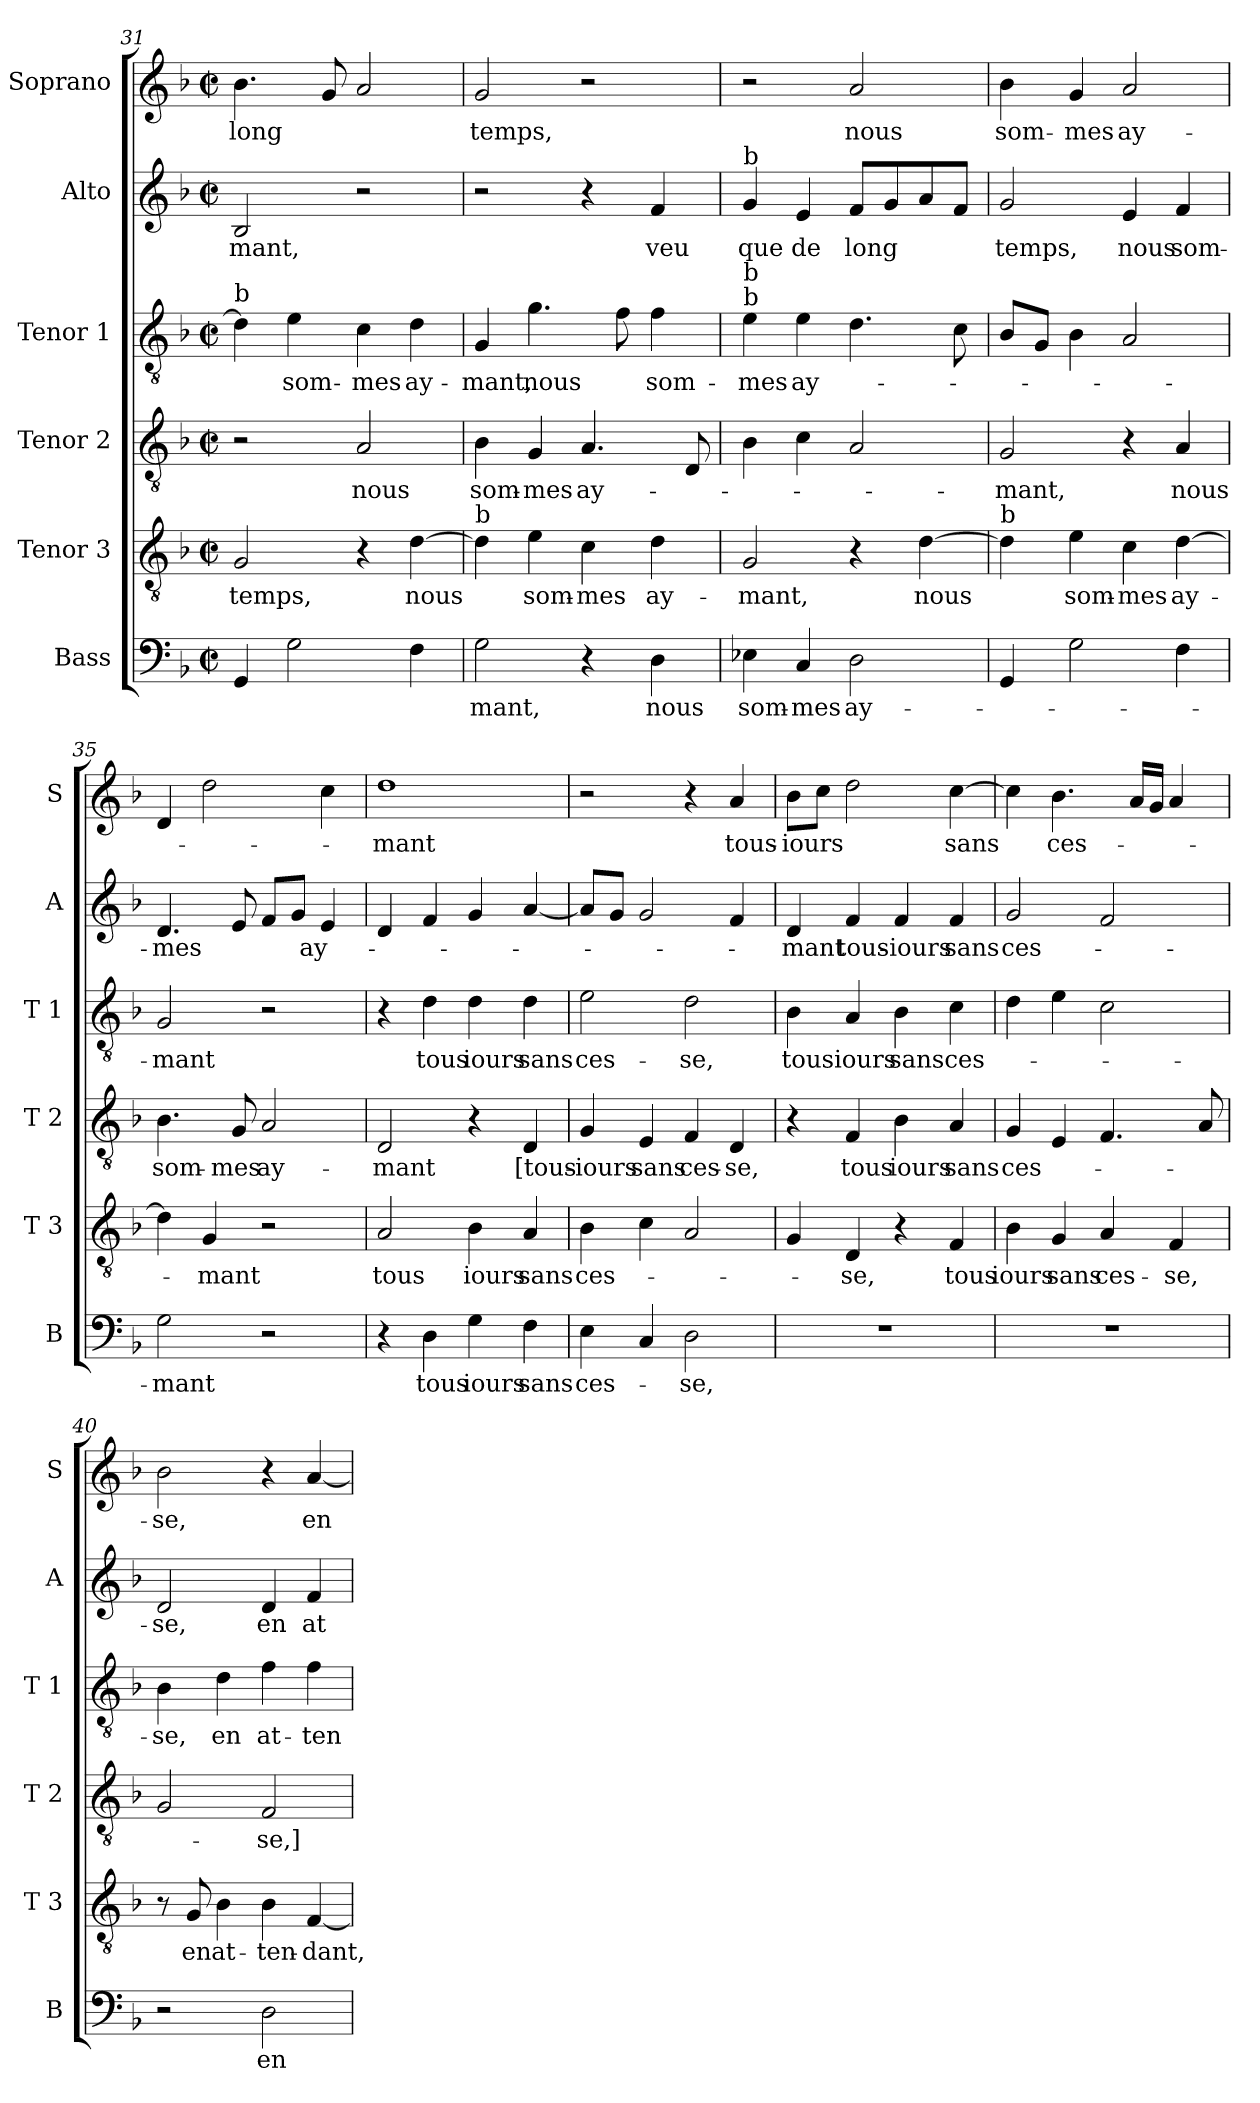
**kern	**text	**kern	**text	**kern	**text	**kern	**text	**kern	**text	**kern	**text
*part6	*part6	*part5	*part5	*part4	*part4	*part3	*part3	*part2	*part2	*part1	*part1
*staff6	*staff6	*staff5	*staff5	*staff4	*staff4	*staff3	*staff3	*staff2	*staff2	*staff1	*staff1
*I"Bass	*	*I"Tenor 3	*	*I"Tenor 2	*	*I"Tenor 1	*	*I"Alto	*	*I"Soprano	*
*I'B	*	*I'T 3	*	*I'T 2	*	*I'T 1	*	*I'A	*	*I'S	*
*clefF4	*	*clefGv2	*	*clefGv2	*	*clefGv2	*	*clefG2	*	*clefG2	*
*k[b-]	*	*k[b-]	*	*k[b-]	*	*k[b-]	*	*k[b-]	*	*k[b-]	*
*F:	*	*F:	*	*F:	*	*F:	*	*F:	*	*F:	*
*M2/2	*	*M2/2	*	*M2/2	*	*M2/2	*	*M2/2	*	*M2/2	*
*met(c|)	*	*met(c|)	*	*met(c|)	*	*met(c|)	*	*met(c|)	*	*met(c|)	*
=31	=31	=31	=31	=31	=31	=31	=31	=31	=31	=31	=31
!	!	!	!	!	!	!LO:TX:a:t=b	!	!	!	!	!
4GG/	.	2G/	temps,	2r	.	4d\]	.	2B-/	-mant,	4.b-\	long
2G\	.	.	.	.	.	4e\	som-	.	.	.	.
.	.	.	.	.	.	.	.	.	.	8g/	.
.	.	4r	.	2A/	nous	4c\	-mes	2r	.	2a/	.
4F\	.	[4d\	nous	.	.	4d\	ay-	.	.	.	.
=32	=32	=32	=32	=32	=32	=32	=32	=32	=32	=32	=32
!	!	!LO:TX:a:t=b	!	!	!	!	!	!	!	!	!
2G\	-mant,	4d\]	.	4B-\	som-	4G/	-mant,	2r	.	2g/	temps,
.	.	4e\	som-	4G/	-mes	4.g\	nous	.	.	.	.
4r	.	4c\	-mes	4.A/	ay-	.	.	4r	.	2r	.
.	.	.	.	.	.	8f\	.	.	.	.	.
4D\	nous	4d\	ay-	.	.	4f\	som-	4f/	veu	.	.
.	.	.	.	8D/	.	.	.	.	.	.	.
=33	=33	=33	=33	=33	=33	=33	=33	=33	=33	=33	=33
!	!	!	!	!	!	!	!	!LO:TX:a:t=b	!	!	!
!	!	!	!	!	!	!LO:TX:a:t=b	!	!	!	!	!
!	!	!	!	!	!	!LO:TX:a:t=b	!	!	!	!	!
4E-X\	som-	2G/	-mant,	4B-\	.	4e\	-mes	4g/	que	2r	.
4C/	-mes	.	.	4c\	.	4e\	ay-	4e/	de	.	.
2D\	ay-	4r	.	2A/	.	4.d\	.	8f/L	long	2a/	nous
.	.	.	.	.	.	.	.	8g/	.	.	.
.	.	[4d\	nous	.	.	.	.	8a/	.	.	.
.	.	.	.	.	.	8c\	.	8f/J	.	.	.
=34	=34	=34	=34	=34	=34	=34	=34	=34	=34	=34	=34
!	!	!LO:TX:a:t=b	!	!	!	!	!	!	!	!	!
4GG/	.	4d\]	.	2G/	-mant,	8B-/L	.	2g/	temps,	4b-\	som-
.	.	.	.	.	.	8G/J	.	.	.	.	.
2G\	.	4e\	som-	.	.	4B-\	.	.	.	4g/	-mes
.	.	4c\	-mes	4r	.	2A/	.	4e/	nous	2a/	ay-
4F\	.	[4d\	ay-	4A/	nous	.	.	4f/	som-	.	.
=35	=35	=35	=35	=35	=35	=35	=35	=35	=35	=35	=35
2G\	-mant	4d\]	.	4.B-\	som-	2G/	-mant	4.d/	-mes	4d/	.
.	.	4G/	-mant	.	.	.	.	.	.	2dd\	.
.	.	.	.	8G/	-mes	.	.	8e/	.	.	.
2r	.	2r	.	2A/	ay-	2r	.	8f/L	.	.	.
.	.	.	.	.	.	.	.	8g/J	.	.	.
.	.	.	.	.	.	.	.	4e/	ay-	4cc\	.
!!LO:PB:g=z
=36	=36	=36	=36	=36	=36	=36	=36	=36	=36	=36	=36
4r	.	2A/	tous	2D/	-mant	4r	.	4d/	.	1dd	-mant
4D\	tous	.	.	.	.	4d\	tous	4f/	.	.	.
4G\	iours	4B-\	iours	4r	.	4d\	iours	4g/	.	.	.
4F\	sans	4A/	sans	4D/	[tous-	4d\	sans	[4a/	.	.	.
=37	=37	=37	=37	=37	=37	=37	=37	=37	=37	=37	=37
4E\	ces-	4B-\	ces-	4G/	-iours	2e\	ces-	8a/L]	.	2r	.
.	.	.	.	.	.	.	.	8g/J	.	.	.
4C/	.	4c\	.	4E/	sans	.	.	2g/	.	.	.
2D\	-se,	2A/	.	4F/	ces-	2d\	-se,	.	.	4r	.
.	.	.	.	4D/	-se,	.	.	4f/	.	4a/	tous-
=38	=38	=38	=38	=38	=38	=38	=38	=38	=38	=38	=38
1r	.	4G/	.	4r	.	4B-\	tous	4d/	-mant	8b-\L	-iours
.	.	.	.	.	.	.	.	.	.	8cc\J	.
.	.	4D/	-se,	4F/	tous	4A/	iours	4f/	tous-	2dd\	.
.	.	4r	.	4B-\	iours	4B-\	sans	4f/	-iours	.	.
.	.	4F/	tous	4A/	sans	4c\	ces-	4f/	sans	[4cc\	sans
=39	=39	=39	=39	=39	=39	=39	=39	=39	=39	=39	=39
1r	.	4B-\	iours	4G/	ces-	4d\	.	2g/	ces-	4cc\]	.
.	.	4G/	sans	4E/	.	4e\	.	.	.	4.b-\	ces-
.	.	4A/	ces-	4.F/	.	2c\	.	2f/	.	.	.
.	.	.	.	.	.	.	.	.	.	16a/LL	.
.	.	.	.	.	.	.	.	.	.	16g/JJ	.
.	.	4F/	-se,	.	.	.	.	.	.	4a/	.
.	.	.	.	8A/	.	.	.	.	.	.	.
=40	=40	=40	=40	=40	=40	=40	=40	=40	=40	=40	=40
2r	.	8r	.	2G/	.	4B-\	-se,	2d/	-se,	2b-\	-se,
.	.	8G/	en	.	.	.	.	.	.	.	.
.	.	4B-\	at-	.	.	4d\	en	.	.	.	.
2D\	en	4B-\	-ten-	2F/	-se,]	4f\	at-	4d/	en	4r	.
.	.	[4F/	-dant,	.	.	4f\	-ten	4f/	at-	[4a/	en
=	=	=	=	=	=	=	=	=	=	=	=
*-	*-	*-	*-	*-	*-	*-	*-	*-	*-	*-	*-
